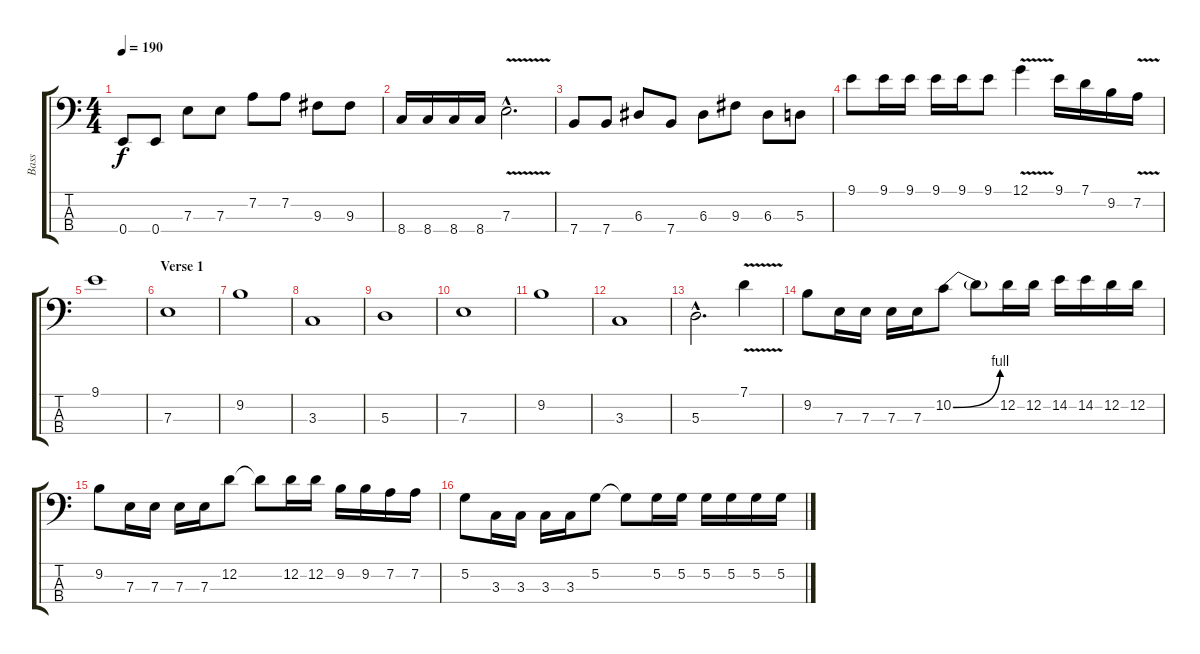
\track ("Bass" "Bass") {instrument electricbassfinger}
\staff {score tabs}
\tuning (G2 D2 A1 E1) {hide}
\ts (4 4)
\tempo 190
\clef f4
\ks c
0.4.8{dy f} 0.4.8 7.3.8 7.3.8 7.2.8 7.2.8 9.3.8 9.3.8 |
8.4.16 8.4.16 8.4.16 8.4.16 7.3{v hac}.2{d} |
7.4.8 7.4.8 6.3.8 7.4.8 6.3.8 9.3.8 6.3.8 5.3.8 |
9.1.8 9.1.16 9.1.16 9.1.16 9.1.16 9.1.8 12.1{v}.4 9.1.16 7.1.16 9.2.16 7.2{v}.16 |
9.1.1 |
\section ("" "Verse 1")
7.3.1 |
9.2.1 |
3.3.1 |
5.3.1 |
7.3.1 |
9.2.1 |
3.3.1 |
5.3{hac}.2{d} 7.1{v}.4 |
9.2.8 7.3.16 7.3.16 7.3.16 7.3.16 10.2{be (bend 0 0 60 4)}.8 10.2{t}.8 12.2.16 12.2.16 14.2.16 14.2.16 12.2.16 12.2.16 |
9.2.8 7.3.16 7.3.16 7.3.16 7.3.16 12.2.8 12.2{t}.8 12.2.16 12.2.16 9.2.16 9.2.16 7.2.16 7.2.16 |
5.2.8 3.3.16 3.3.16 3.3.16 3.3.16 5.2.8 5.2{t}.8 5.2.16 5.2.16 5.2.16 5.2.16 5.2.16 5.2.16
